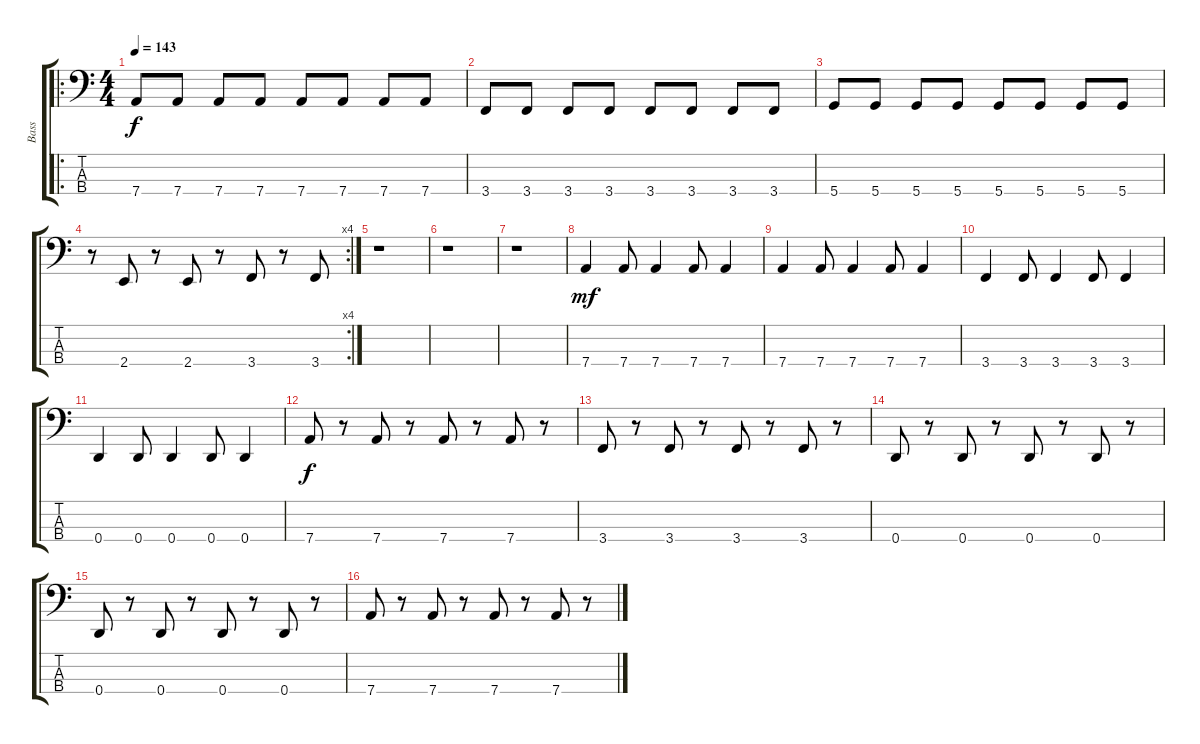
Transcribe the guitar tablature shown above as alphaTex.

\track ("Bass" "Bass") {instrument electricbassfinger}
\staff {score tabs}
\tuning (G2 D2 A1 D1) {hide}
\ro
\ts (4 4)
\tempo 143
\clef f4
\ks c
7.4.8{dy f} 7.4.8 7.4.8 7.4.8 7.4.8 7.4.8 7.4.8 7.4.8 |
3.4.8 3.4.8 3.4.8 3.4.8 3.4.8 3.4.8 3.4.8 3.4.8 |
5.4.8 5.4.8 5.4.8 5.4.8 5.4.8 5.4.8 5.4.8 5.4.8 |
\rc 4
r.8 2.4.8 r.8 2.4.8 r.8 3.4.8 r.8 3.4.8 |
r.1 |
r.1 |
r.1 |
7.4.4{dy mf} 7.4.8 7.4.4 7.4.8 7.4.4 |
7.4.4 7.4.8 7.4.4 7.4.8 7.4.4 |
3.4.4 3.4.8 3.4.4 3.4.8 3.4.4 |
0.4.4 0.4.8 0.4.4 0.4.8 0.4.4 |
7.4.8{dy f} r.8 7.4.8 r.8 7.4.8 r.8 7.4.8 r.8 |
3.4.8 r.8 3.4.8 r.8 3.4.8 r.8 3.4.8 r.8 |
0.4.8 r.8 0.4.8 r.8 0.4.8 r.8 0.4.8 r.8 |
0.4.8 r.8 0.4.8 r.8 0.4.8 r.8 0.4.8 r.8 |
7.4.8 r.8 7.4.8 r.8 7.4.8 r.8 7.4.8 r.8
